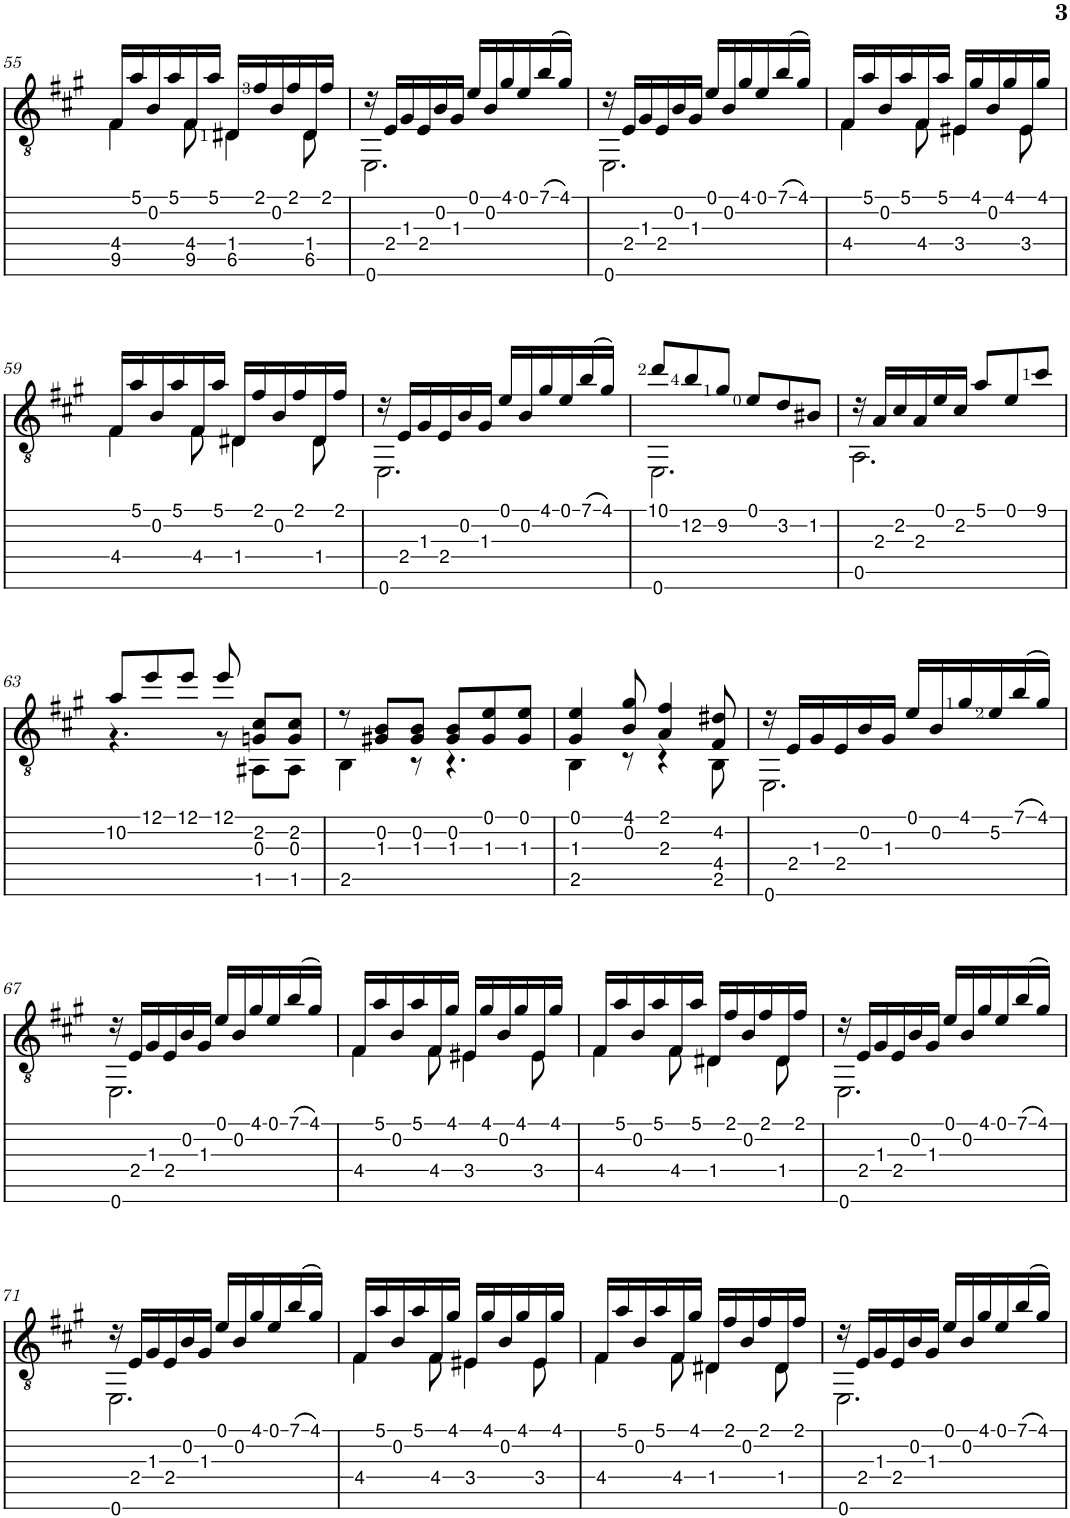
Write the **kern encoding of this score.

**kern	**kern
*part1	*part1
*staff2	*staff1
*I"Classical Guitar	*
*I'Guit.	*
!!LO:PB:g=z
*	*clefGv2
*k[f#c#g#]	*k[f#c#g#]
*A:	*A:
*M6/8	*M6/8
=55	=55
*^	*^
16F#LL	4F#	16F#/LL	4F#\
16a	.	16a/	.
16B	.	16B/	.
16a	.	16a/	.
16F#	8F#	16F#/	8F#\
16aJJ	.	16a/JJ	.
16D#XLL	4D#	16D#X/LL	4D#\
16f#	.	16f#/	.
16B	.	16B/	.
16f#	.	16f#/	.
16D#	8D#	16D#/	8D#\
16f#JJ	.	16f#/JJ	.
=56	=56	=56	=56
16r	2.EE	16r	2.EE\
16ELL	.	16E/LL	.
16G#	.	16G#/	.
16E	.	16E/	.
16B	.	16B/	.
16G#JJ	.	16G#/JJ	.
16eLL	.	16e/LL	.
16B	.	16B/	.
16g#	.	16g#/	.
16e	.	16e/	.
16b	.	(>16b/	.
16g#JJ	.	16g#/JJ)	.
=57	=57	=57	=57
16r	2.EE	16r	2.EE\
16ELL	.	16E/LL	.
16G#	.	16G#/	.
16E	.	16E/	.
16B	.	16B/	.
16G#JJ	.	16G#/JJ	.
16eLL	.	16e/LL	.
16B	.	16B/	.
16g#	.	16g#/	.
16e	.	16e/	.
16b	.	(>16b/	.
16g#JJ	.	16g#/JJ)	.
=58	=58	=58	=58
16F#LL	4F#	16F#/LL	4F#\
16a	.	16a/	.
16B	.	16B/	.
16a	.	16a/	.
16F#	8F#	16F#/	8F#\
16aJJ	.	16a/JJ	.
16E#XLL	4E#	16E#X/LL	4E#\
16g#	.	16g#/	.
16B	.	16B/	.
16g#	.	16g#/	.
16E#	8E#	16E#/	8E#\
16g#JJ	.	16g#/JJ	.
!!LO:LB:g=z	!!
=59	=59	=59	=59
16F#LL	4F#	16F#/LL	4F#\
16a	.	16a/	.
16B	.	16B/	.
16a	.	16a/	.
16F#	8F#	16F#/	8F#\
16aJJ	.	16a/JJ	.
16D#XLL	4D#	16D#X/LL	4D#\
16f#	.	16f#/	.
16B	.	16B/	.
16f#	.	16f#/	.
16D#	8D#	16D#/	8D#\
16f#JJ	.	16f#/JJ	.
=60	=60	=60	=60
16r	2.EE	16r	2.EE\
16ELL	.	16E/LL	.
16G#	.	16G#/	.
16E	.	16E/	.
16B	.	16B/	.
16G#JJ	.	16G#/JJ	.
16eLL	.	16e/LL	.
16B	.	16B/	.
16g#	.	16g#/	.
16e	.	16e/	.
16b	.	(>16b/	.
16g#JJ	.	16g#/JJ)	.
=61	=61	=61	=61
8ddL	2.EE	8dd/L	2.EE\
8b	.	8b/	.
8g#J	.	8g#/J	.
8eL	.	8e/L	.
8d	.	8d/	.
8B#XJ	.	8B#X/J	.
=62	=62	=62	=62
16r	2.AA	16r	2.AA\
16ALL	.	16A/LL	.
16c#	.	16c#/	.
16A	.	16A/	.
16e	.	16e/	.
16c#JJ	.	16c#/JJ	.
8aL	.	8a/L	.
8e	.	8e/	.
8cc#J	.	8cc#/J	.
!!LO:LB:g=z	!!
=63	=63	=63	=63
8aL	4.r	8a/L	4.r
8ee	.	8ee/	.
8eeJ	.	8ee/J	.
8eeL	8r	8ee/	8r
8Gn\ 8c#\	8AA#XL	8Gn/ 8c#/L	8AA#X\L
8G\ 8c#\J	8AA#J	8G/ 8c#/J	8AA#\J
=64	=64	=64	=64
8r	4BB	8r	4BB\
8G#X\ 8B\L	.	8G#X/ 8B/L	.
8G#\ 8B\J	8r	8G#/ 8B/J	8r
8G#\ 8B\L	4.r	8G#/ 8B/L	4.r
8G#\ 8e\	.	8G#/ 8e/	.
8G#\ 8e\J	.	8G#/ 8e/J	.
=65	=65	=65	=65
4G# 4e	4BB	4G#/ 4e/	4BB\
8B 8g#	8r	8B/ 8g#/	8r
4A 4f#	4r	4A/ 4f#/	4r
8F# 8d#X	8BB	8F#/ 8d#X/	8BB\
=66	=66	=66	=66
16r	2.EE	16r	2.EE\
16ELL	.	16E/LL	.
16G#	.	16G#/	.
16E	.	16E/	.
16B	.	16B/	.
16G#JJ	.	16G#/JJ	.
16eLL	.	16e/LL	.
16B	.	16B/	.
16g#	.	16g#/	.
16e	.	16e/	.
16b	.	(>16b/	.
16g#JJ	.	16g#/JJ)	.
!!LO:LB:g=z	!!
=67	=67	=67	=67
16r	2.EE	16r	2.EE\
16ELL	.	16E/LL	.
16G#	.	16G#/	.
16E	.	16E/	.
16B	.	16B/	.
16G#JJ	.	16G#/JJ	.
16eLL	.	16e/LL	.
16B	.	16B/	.
16g#	.	16g#/	.
16e	.	16e/	.
16b	.	(>16b/	.
16g#JJ	.	16g#/JJ)	.
=68	=68	=68	=68
16F#LL	4F#	16F#/LL	4F#\
16a	.	16a/	.
16B	.	16B/	.
16a	.	16a/	.
16F#	8F#	16F#/	8F#\
16g#JJ	.	16g#/JJ	.
16E#XLL	4E#	16E#X/LL	4E#\
16g#	.	16g#/	.
16B	.	16B/	.
16g#	.	16g#/	.
16E#	8E#	16E#/	8E#\
16g#JJ	.	16g#/JJ	.
=69	=69	=69	=69
16F#LL	4F#	16F#/LL	4F#\
16a	.	16a/	.
16B	.	16B/	.
16a	.	16a/	.
16F#	8F#	16F#/	8F#\
16aJJ	.	16a/JJ	.
16D#XLL	4D#	16D#X/LL	4D#\
16f#	.	16f#/	.
16B	.	16B/	.
16f#	.	16f#/	.
16D#	8D#	16D#/	8D#\
16f#JJ	.	16f#/JJ	.
=70	=70	=70	=70
16r	2.EE	16r	2.EE\
16ELL	.	16E/LL	.
16G#	.	16G#/	.
16E	.	16E/	.
16B	.	16B/	.
16G#JJ	.	16G#/JJ	.
16eLL	.	16e/LL	.
16B	.	16B/	.
16g#	.	16g#/	.
16e	.	16e/	.
16b	.	(>16b/	.
16g#JJ	.	16g#/JJ)	.
!!LO:LB:g=z	!!
=71	=71	=71	=71
16r	2.EE	16r	2.EE\
16ELL	.	16E/LL	.
16G#	.	16G#/	.
16E	.	16E/	.
16B	.	16B/	.
16G#JJ	.	16G#/JJ	.
16eLL	.	16e/LL	.
16B	.	16B/	.
16g#	.	16g#/	.
16e	.	16e/	.
16b	.	(>16b/	.
16g#JJ	.	16g#/JJ)	.
=72	=72	=72	=72
16F#LL	4F#	16F#/LL	4F#\
16a	.	16a/	.
16B	.	16B/	.
16a	.	16a/	.
16F#	8F#	16F#/	8F#\
16g#JJ	.	16g#/JJ	.
16E#XLL	4E#	16E#X/LL	4E#\
16g#	.	16g#/	.
16B	.	16B/	.
16g#	.	16g#/	.
16E#	8E#	16E#/	8E#\
16g#JJ	.	16g#/JJ	.
=73	=73	=73	=73
16F#LL	4F#	16F#/LL	4F#\
16a	.	16a/	.
16B	.	16B/	.
16a	.	16a/	.
16F#	8F#	16F#/	8F#\
16g#JJ	.	16g#/JJ	.
16D#XLL	4D#	16D#X/LL	4D#\
16f#	.	16f#/	.
16B	.	16B/	.
16f#	.	16f#/	.
16D#	8D#	16D#/	8D#\
16f#JJ	.	16f#/JJ	.
=74	=74	=74	=74
16r	2.EE	16r	2.EE\
16ELL	.	16E/LL	.
16G#	.	16G#/	.
16E	.	16E/	.
16B	.	16B/	.
16G#JJ	.	16G#/JJ	.
16eLL	.	16e/LL	.
16B	.	16B/	.
16g#	.	16g#/	.
16e	.	16e/	.
16b	.	(>16b/	.
16g#JJ	.	16g#/JJ)	.
*v	*v	*	*
*	*v	*v
=	=
*-	*-
